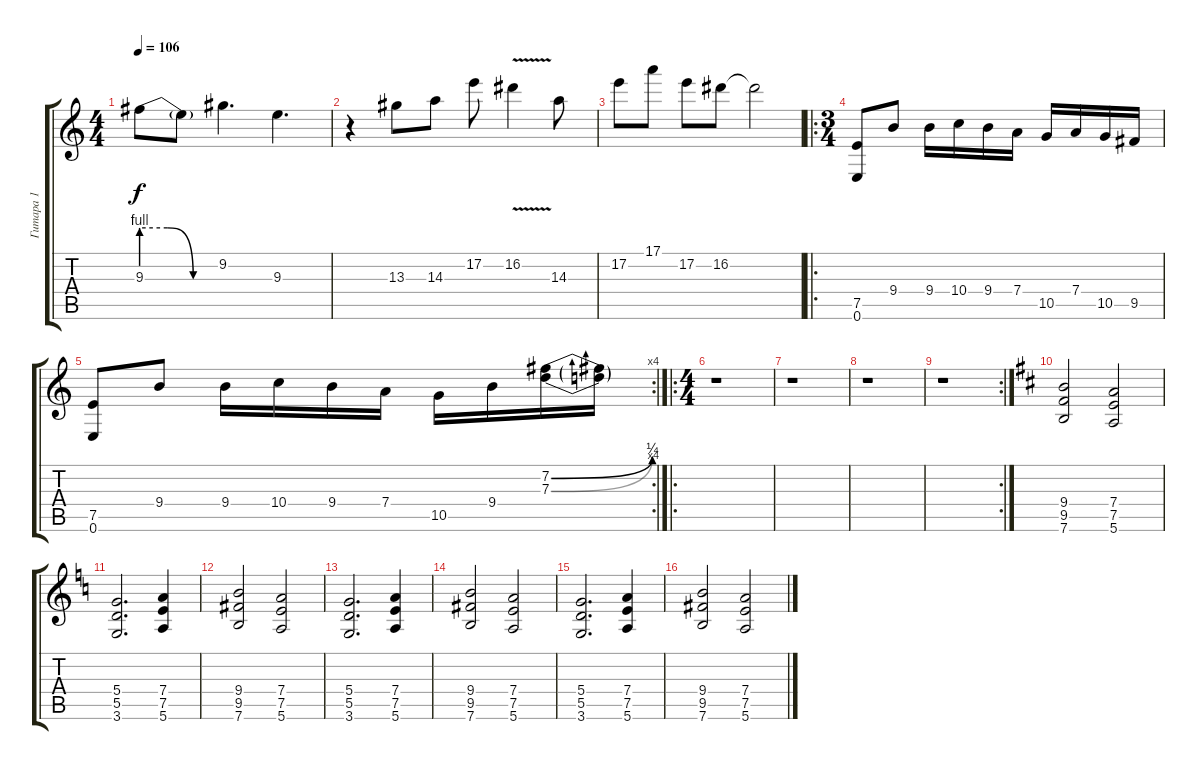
\track ("Гитара 1" "Гитара 1") {instrument overdrivenguitar}
\staff {score tabs}
\tuning (E4 B3 G3 D3 A2 E2) {hide}
\ts (4 4)
\tempo 106
\clef g2
\ks c
9.3{be (custom 0 4 20 4 40 0 60 0) t}.8{dy f} 9.3{t}.8 9.2.4{d} 9.3.4{d} |
r.4 13.3.8 14.3.8 17.2.8 16.2{v}.4 14.3.8 |
17.2.8 17.1.8 17.2.8 16.2.8 16.2{t}.2 |
\ro
\ts (3 4)
(7.5 0.6).8 9.4.8 9.4.16 10.4.16 9.4.16 7.4.16 10.5.16 7.4.16 10.5.16 9.5.16 |
\rc 4
(7.5 0.6).8 9.4.8 9.4.16 10.4.16 9.4.16 7.4.16 10.5.16 9.4.16 (7.2{be (bend 0 0 60 1)} 7.3{be (bend 0 0 60 1)}).16 (7.2{t} 7.3{t}).16 |
\ro
\ts (4 4)
r.1 |
r.1 |
r.1 |
\rc 2
r.1 |
\ks d
(9.4 9.5 7.6).2 (7.4 7.5 5.6).2 |
\ks c
(5.4 5.5 3.6).2{d} (7.4 7.5 5.6).4 |
(9.4 9.5 7.6).2 (7.4 7.5 5.6).2 |
(5.4 5.5 3.6).2{d} (7.4 7.5 5.6).4 |
(9.4 9.5 7.6).2 (7.4 7.5 5.6).2 |
(5.4 5.5 3.6).2{d} (7.4 7.5 5.6).4 |
(9.4 9.5 7.6).2 (7.4 7.5 5.6).2
